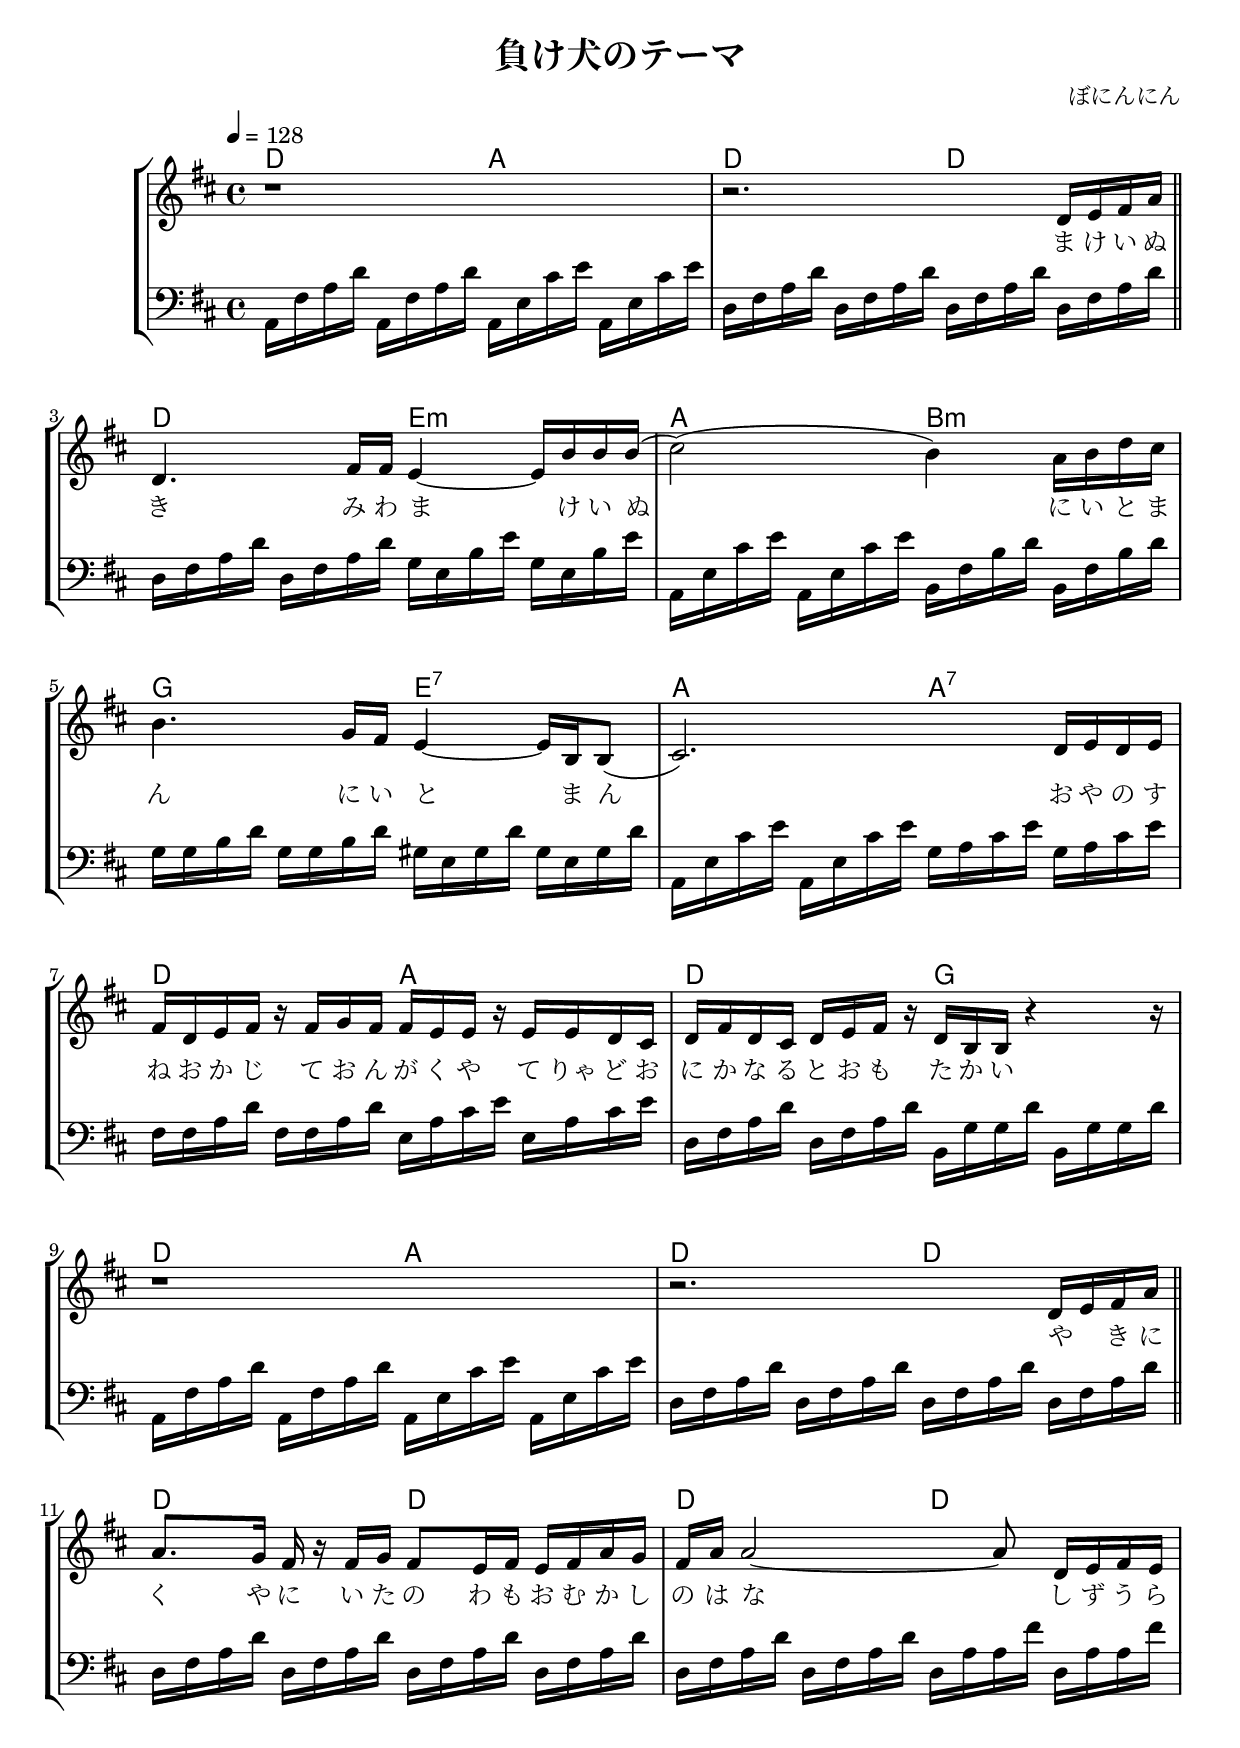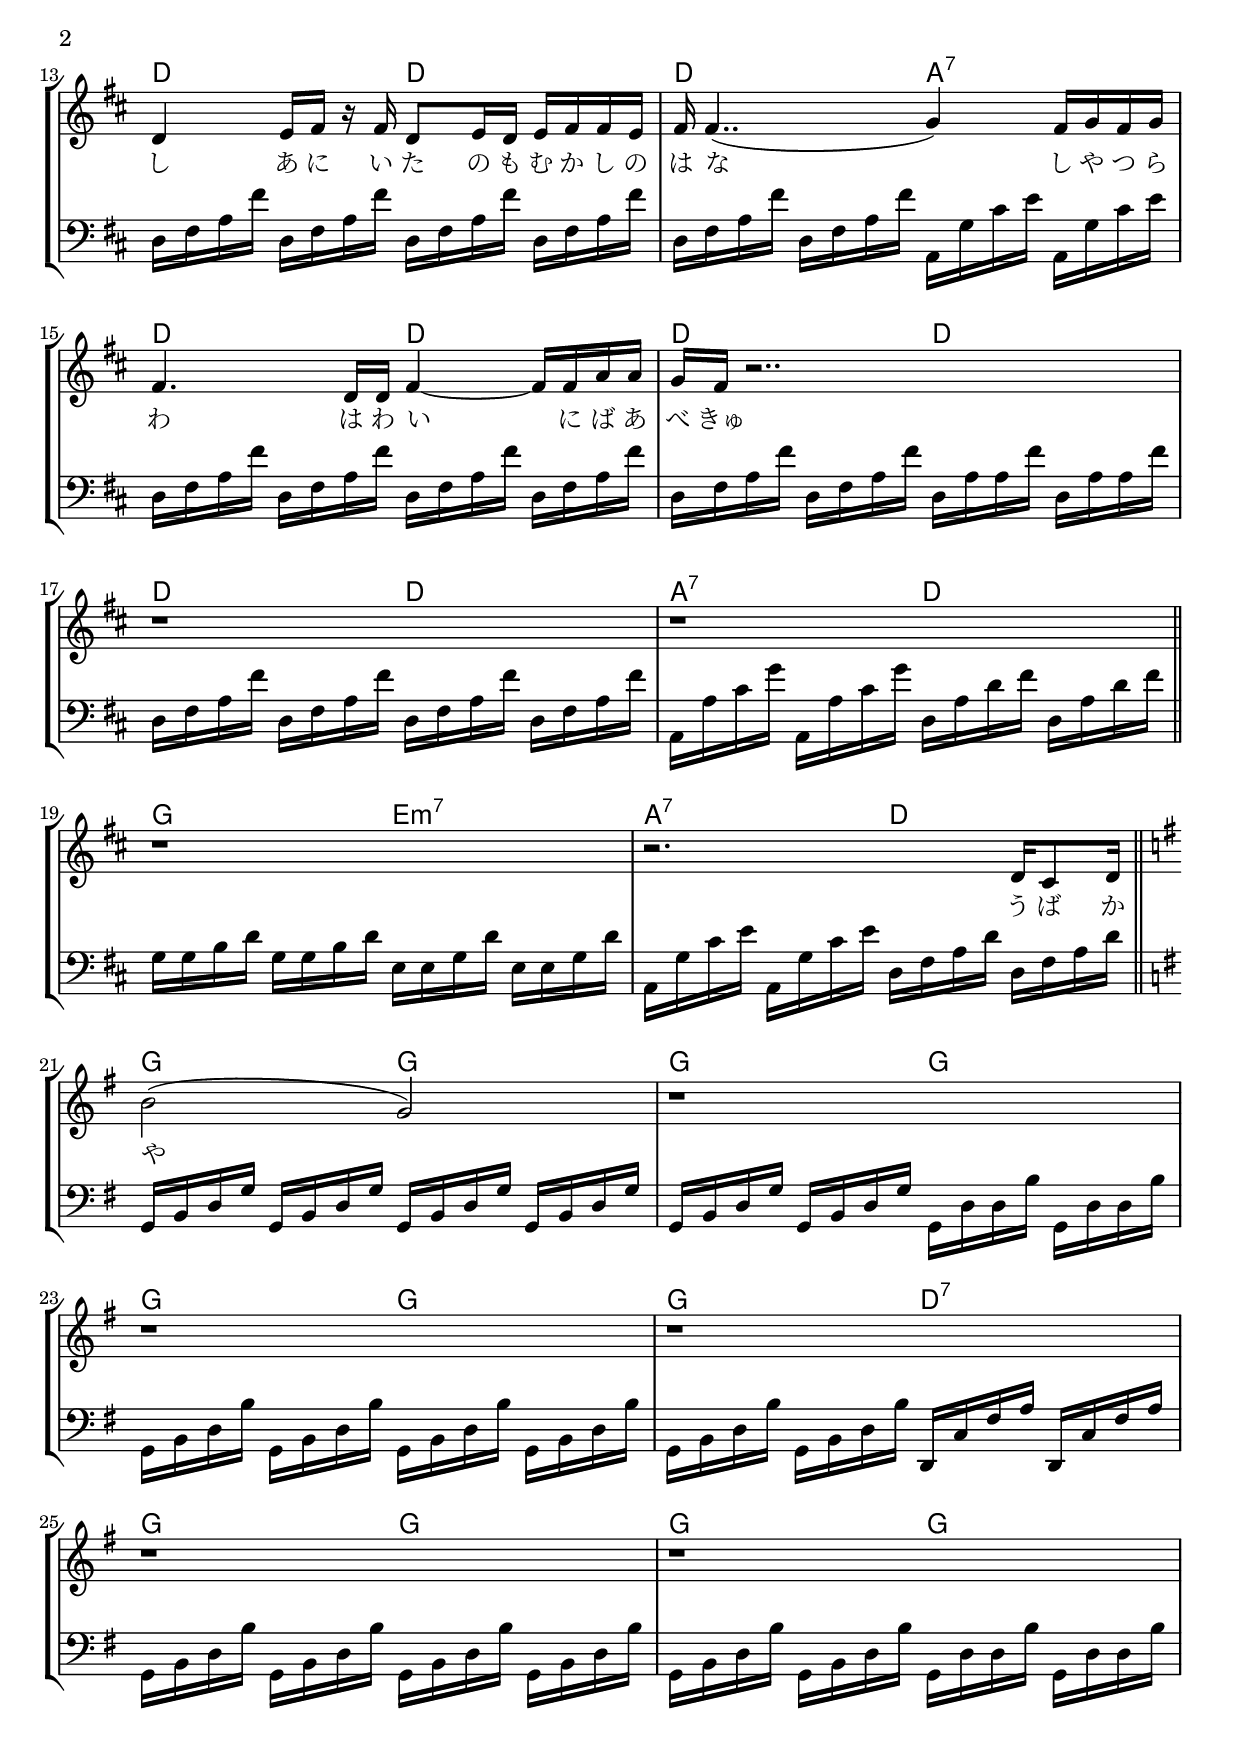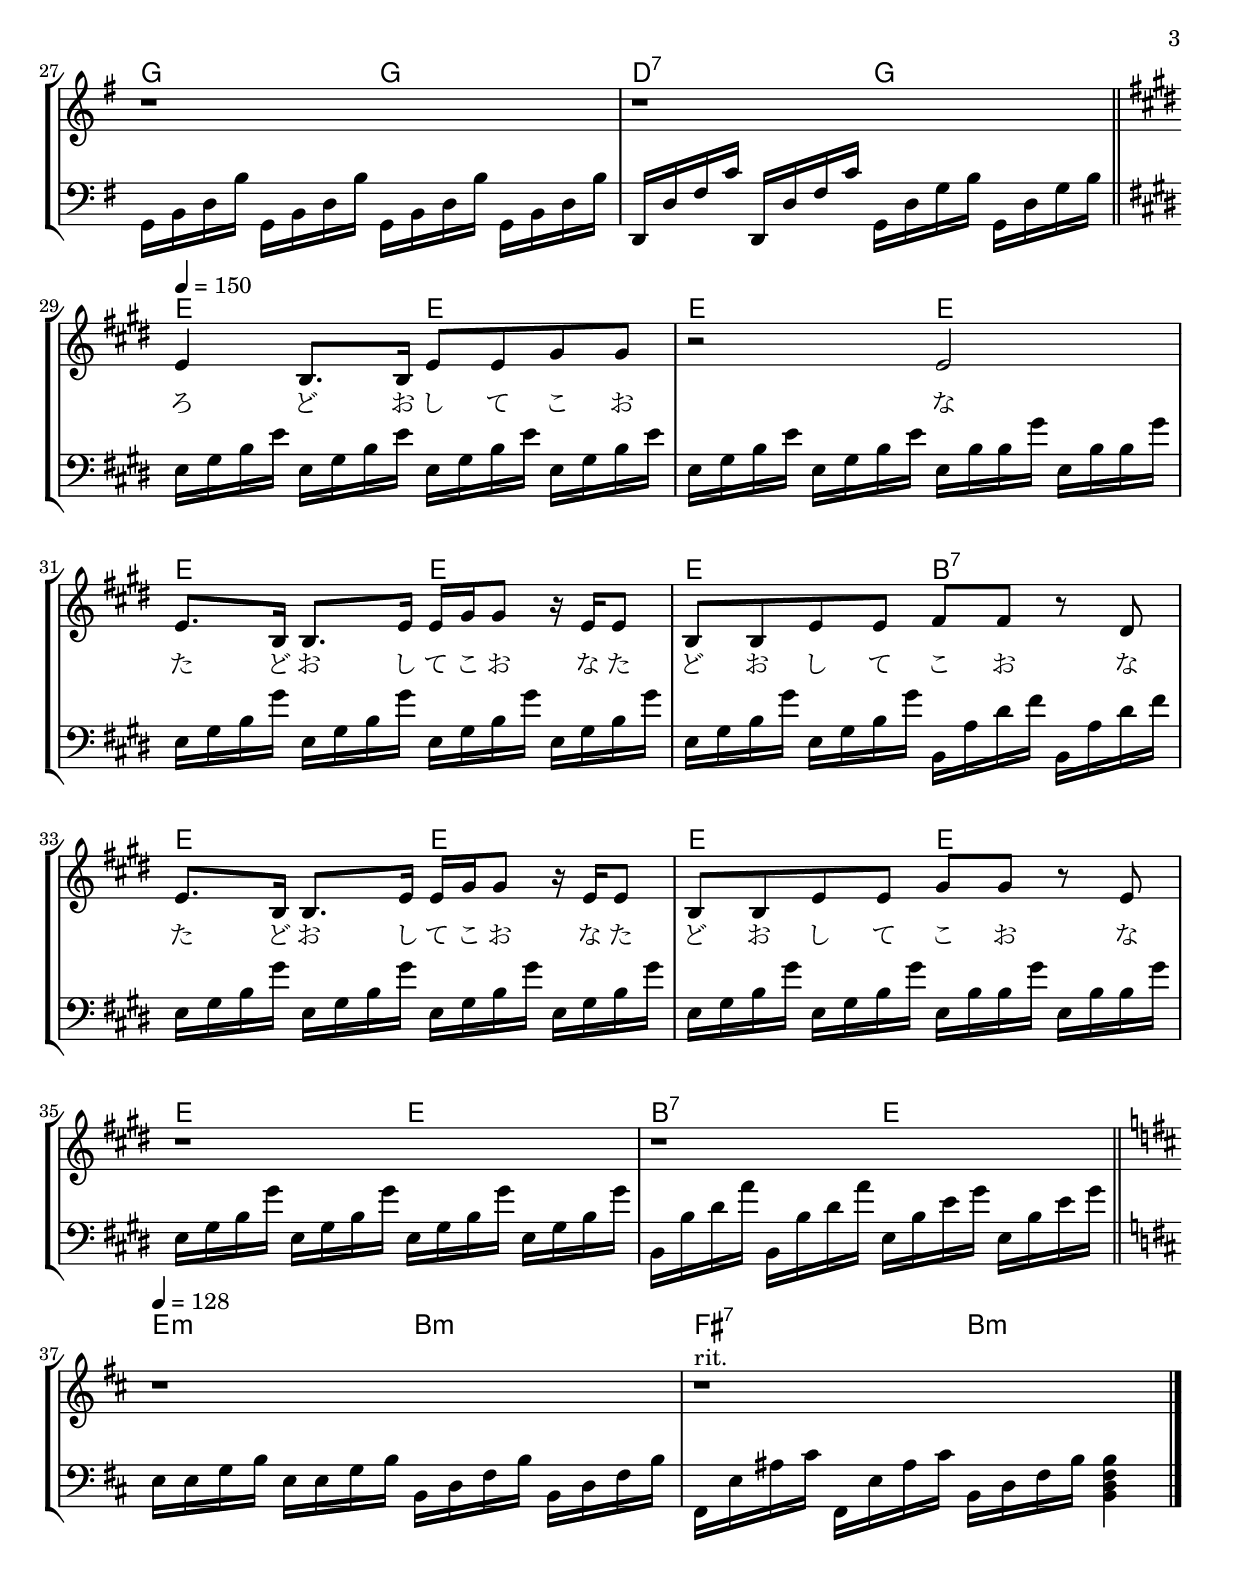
\version "2.12.1"

\header {
	title = \markup {負け犬のテーマ}
	composer = \markup \center-column {ぼにんにん}
}

harmony = \chordmode {
	d2 a d d 

	d e:m a b:m g e:7 a a:7 d a d g d a d d 

	d d d d d d d a:7 d d d d d d a:7 d 

	g e:min7 a:7 d 

	g g g g g g g d:7 g g g g g g d:7 g 

	e e e e e e e b:7 e e e e e e b:7 e 

	e:m b:m fis:7 b:m 
}

melody = {
	\key d \major
	\tempo 4 = 128
	r1 | r2. 
	\set Staff.midiInstrument = #"fss0.35"
	d'16  e'16  fis'16  a'16 
	d'4.  fis'16  fis'16  e'4~e'16  b'16  b'16  b'16 
	(cis''2)  (b'4)  a'16  b'16  d''16  cis''16 
	b'4.  g'16  fis'16  e'4~e'16  b16  b8 
	(cis'2.)  d'16  e'16  d'16  e'16 
	fis'16  d'16  e'16  fis'16  r16  fis'16  g'16  fis'16  fis'16  e'16  e'16  r16  e'16  e'16  d'16  cis'16 
	d'16  fis'16  d'16  cis'16  d'16  e'16  fis'16  r16  d'16  b16  b16  	r4~r16 r1 r2. 	\set Staff.midiInstrument = #"mmi0.42"
	d'16  e'16  fis'16  a'16 
	a'8.  g'16  fis'16  r16  fis'16  g'16  fis'8  e'16  fis'16  e'16  fis'16  a'16  g'16 
	fis'16  a'16  a'2~a'8  d'16  e'16  fis'16  e'16 
	d'4  e'16  fis'16  r16  fis'16  d'8  e'16  d'16  e'16  fis'16  fis'16  e'16 
	fis'16  fis'4..  (g'4)  fis'16  g'16  fis'16  g'16 
	fis'4.  d'16  d'16  fis'4~fis'16  fis'16  a'16  a'16 
	g'16  fis'16  	r2.. r1 r1 	r1 | r2. 
	\set Staff.midiInstrument = #"Seashore"
	d'16  cis'8  d'16 
		\key g \major
b'2  (g'2)
	r1 r1 r1 r1 r1 r1 r1 	\set Staff.midiInstrument = #"mmi0.52"
		\key e \major
	\tempo 4 = 150
 e'4  b8.  b16  e'8  e'8  gis'8  gis'8 
	r2  e'2 
	e'8.  b16  b8.  e'16  e'16  gis'16  gis'8  r16  e'16  e'8 
	b8  b8  e'8  e'8  fis'8  fis'8  r8  dis'8 
	e'8.  b16  b8.  e'16  e'16  gis'16  gis'8  r16  e'16  e'8 
	b8  b8  e'8  e'8  gis'8  gis'8  r8  e'8
	r1 r1 	\key d \major
	\tempo 4 = 128
	r1 | r1^"rit." \bar "|."
}

words = \lyricmode {
	
	ま  け  い  ぬ  き  み  わ  ま  け  い  ぬ  に  い  と  ま  ん  に  い  と  ま  ん  お  や  の  す  ね  お  か  じ  て  お  ん  が  く  や  て  りゃ  ど  お  に  か  な  る  と  お  も  た  か  い  
	や  き  に  く  や  に  い  た  の  わ  も  お  む  か  し  の  は  な  し  ず  う  ら  し  あ  に  い  た  の  も  む  か  し  の  は  な  し  や  つ  ら  わ  は  わ  い  に  ば  あ  べ  きゅ  う  
	
	ば  か  や  ろ  
	ど  お  し  て  こ  お  な  た  ど  お  し  て  こ  お  な  た  ど  お  し  て  こ  お  な  た  ど  お  し  て  こ  お  な  た  ど  お  し  て  こ  お  な  た  
	
}

tempochange = {
	\tempo 4 = 128
	r1 | r1 \bar "||"
	\tempo 4 = 128
	r1 | r1 | r1 | r1 | r1 | r1 | r1 | r1 \bar "||"
	\tempo 4 = 128
	r1 | r1 | r1 | r1 | r1 | r1 | r1 | r1 \bar "||"
	\tempo 4 = 128
	r1 | r1 \bar "||"
	\tempo 4 = 128
	r1 | r1 | r1 | r1 | r1 | r1 | r1 | r1 \bar "||"
	\tempo 4 = 150
	r1 | r1 | r1 | r1 | r1 | r1 | r1 | r1 \bar "||"
	\tempo 4 = 128
	r1 | \tempo 4 = 96 r2 \tempo 4 = 85 r2 \bar "|."
}

mainacc = {
	\clef bass
	\set Staff.midiInstrument = #"Tinkle Bell"
	\key d \major
	\tempo 4 = 128
	a,16 fis a d' a, fis a d'
	a,16 e cis' e' a, e cis' e'
	d16 fis a d' d fis a d'
	d16 fis a d' d fis a d'
	\bar "||"

	\set Staff.midiInstrument = #"Tinkle Bell"
	d16 fis a d' d fis a d'
	g16 e b e' g e b e'
	a,16 e cis' e' a, e cis' e'
	b,16 fis b d' b, fis b d'
	g16 g b d' g g b d'
	gis16 e gis d' gis e gis d'
	a,16 e cis' e' a, e cis' e'
	g16 a cis' e' g a cis' e'
	fis16 fis a d' fis fis a d'
	e16 a cis' e' e a cis' e'
	d16 fis a d' d fis a d'
	b,16 g g d' b, g g d'
	a,16 fis a d' a, fis a d'
	a,16 e cis' e' a, e cis' e'
	d16 fis a d' d fis a d'
	d16 fis a d' d fis a d'
	\bar "||"

	\set Staff.midiInstrument = #"Tinkle Bell"
	d16 fis a d' d fis a d'
	d16 fis a d' d fis a d'
	d16 fis a d' d fis a d'
	d16 a a fis' d a a fis'
	d16 fis a fis' d fis a fis'
	d16 fis a fis' d fis a fis'
	d16 fis a fis' d fis a fis'
	a,16 g cis' e' a, g cis' e'
	d16 fis a fis' d fis a fis'
	d16 fis a fis' d fis a fis'
	d16 fis a fis' d fis a fis'
	d16 a a fis' d a a fis'
	d16 fis a fis' d fis a fis'
	d16 fis a fis' d fis a fis'
	a,16 a cis' g' a, a cis' g'
	d16 a d' fis' d a d' fis'
	\bar "||"

	\set Staff.midiInstrument = #"Tinkle Bell"
	g16 g b d' g g b d'
	e16 e g d' e e g d'
	a,16 g cis' e' a, g cis' e'
	d16 fis a d' d fis a d'
	\bar "||"

	\set Staff.midiInstrument = #"Tinkle Bell"
	\key g \major
	g,16 b, d g g, b, d g
	g,16 b, d g g, b, d g
	g,16 b, d g g, b, d g
	g,16 d d b g, d d b
	g,16 b, d b g, b, d b
	g,16 b, d b g, b, d b
	g,16 b, d b g, b, d b
	d,16 c fis a d, c fis a
	g,16 b, d b g, b, d b
	g,16 b, d b g, b, d b
	g,16 b, d b g, b, d b
	g,16 d d b g, d d b
	g,16 b, d b g, b, d b
	g,16 b, d b g, b, d b
	d,16 d fis c' d, d fis c'
	g,16 d g b g, d g b
	\bar "||"

	\set Staff.midiInstrument = #"Electric Grand"
	\key e \major
	\tempo 4 = 150
	e16 gis b e' e gis b e'
	e16 gis b e' e gis b e'
	e16 gis b e' e gis b e'
	e16 b b gis' e b b gis'
	e16 gis b gis' e gis b gis'
	e16 gis b gis' e gis b gis'
	e16 gis b gis' e gis b gis'
	b,16 a dis' fis' b, a dis' fis'
	e16 gis b gis' e gis b gis'
	e16 gis b gis' e gis b gis'
	e16 gis b gis' e gis b gis'
	e16 b b gis' e b b gis'
	e16 gis b gis' e gis b gis'
	e16 gis b gis' e gis b gis'
	b,16 b dis' a' b, b dis' a'
	e16 b e' gis' e b e' gis'
	\bar "||"

	\set Staff.midiInstrument = #"Tinkle Bell"
	\key d \major
	\tempo 4 = 128
	e16 e g b e e g b
	b,16 d fis b b, d fis b
	fis,16 e ais cis' fis, e ais cis'
	b,16 d fis b <b, d fis b>4
	\bar "|."
}

subacc = {
	\clef bass
	\set Staff.midiInstrument = #"Acoustic Guitar (nylon)"
	\key d \major
	\tempo 4 = 128
	<a, fis a d'>4 <a, fis a d'>4
	<a, e cis' e'>4 <a, e cis' e'>4
	<d fis a d'>4 <d fis a d'>4
	<d fis a d'>4 <d fis a d'>4
	\bar "||"

	\set Staff.midiInstrument = #"Acoustic Guitar (nylon)"
	r2
	r2
	r2
	r2
	r2
	r2
	r2
	r2
	r2
	r2
	r2
	r2
	r2
	r2
	r2
	r2
	\bar "||"

	\set Staff.midiInstrument = #"Acoustic Guitar (nylon)"
	r2
	r2
	r2
	r2
	r2
	r2
	r2
	r2
	r2
	r2
	r2
	r2
	r2
	r2
	r2
	r2
	\bar "||"

	\set Staff.midiInstrument = #"Acoustic Guitar (nylon)"
	r2
	r2
	r2
	r2
	\bar "||"

	\set Staff.midiInstrument = #"Acoustic Guitar (nylon)"
	\key g \major
	r2
	r2
	r2
	r2
	r2
	r2
	r2
	r2
	r2
	r2
	r2
	r2
	r2
	r2
	r2
	r2
	\bar "||"

	\set Staff.midiInstrument = #"Alto Sax"
	\key e \major
	\tempo 4 = 150
	e16 <gis b e'>16 e8 <gis b e'>8 e8
	e16 <gis b e'>16 e8 <gis b e'>8 e8
	e16 <gis b e'>16 e8 <gis b e'>8 e8
	e16 <b b gis'>16 e8 <b b gis'>8 e8
	e16 <gis b gis'>16 e8 <gis b gis'>8 e8
	e16 <gis b gis'>16 e8 <gis b gis'>8 e8
	e16 <gis b gis'>16 e8 <gis b gis'>8 e8
	b,16 <a dis' fis'>16 b,8 <a dis' fis'>8 b,8
	e16 <gis b gis'>16 e8 <gis b gis'>8 e8
	e16 <gis b gis'>16 e8 <gis b gis'>8 e8
	e16 <gis b gis'>16 e8 <gis b gis'>8 e8
	e16 <b b gis'>16 e8 <b b gis'>8 e8
	e16 <gis b gis'>16 e8 <gis b gis'>8 e8
	e16 <gis b gis'>16 e8 <gis b gis'>8 e8
	b,16 <b dis' a'>16 b,8 <b dis' a'>8 b,8
	e16 <b e' gis'>16 e8 <b e' gis'>8 e8
	\bar "||"

	\set Staff.midiInstrument = #"Acoustic Guitar (nylon)"
	\key d \major
	\tempo 4 = 128
	r2
	r2
	r2
	r2
	\bar "|."
}

percA = {
	\drummode {
	cymc1  |r1  \bar "||"
	cymc1  |r1  |r1  |r1  |cymc1  |r1  |r1  |r1  \bar "||"
	cymc1  |r1  |r1  |r1  |cymc1  |r1  |r1  |r1  \bar "||"
	cymc1  |r1  \bar "||"
	r8 hh4 hh4 hh4 hh8  |r8 hh4 hh4 hh8 hh16 hh16 hh16 hh16  |r8 hh4 hh4 hh4 hh8  |r8 hh4 hh4 hh8 hh16 hh16 hh16 hh16  |r8 hh4 hh4 hh4 hh8  |r8 hh4 hh4 hh8 hh16 hh16 hh16 hh16  |r8 hh4 hh4 hh4 hh8  |r8 hh4 hh4 hh8 hh16 hh16 hh16 hh16  \bar "||"
	r1  |hh4 hh4 hh4 hh4  |r1  |hh4 hh4 hh4 hh4  |r1  |hh4 hh4 hh4 hh4  |r1  |hh4 hh4 hh2  \bar "||"
	\times 16/12{ hh8. hh8. hh8. hh8. } |\times 16/12{ r8. hh4 hh8 hh8. } \bar "|."
	}
}

percB = {
	\drummode {
	r8 hho8 hho8 hho8 hho8 hho8 hho8 hho8  |hho8 hho8 hho8 hho8 hho8 hho8 hho8 hho8  \bar "||"
	r8 hho8 hho8 hho8 hho8 hho8 hho8 hho8  |hho8 hho8 hho8 hho8 hho8 hho8 hho8 hho8  |hho8 hho8 hho8 hho8 hho8 hho8 hho8 hho8  |hho8 hho8 hho8 hho8 hho8 hho4.  |r8 hho8 hho8 hho8 hho8 hho8 hho8 hho8  |hho8 hho8 hho8 hho8 hho8 hho8 hho8 hho8  |hho8 hho8 hho8 hho8 hho8 hho8 hho8 hho8  |hho8 hho8 hho8 hho8 hho8 hho4.  \bar "||"
	r8 hho8 hho8 hho8 hho8 hho8 hho8 hho8  |hho8 hho8 hho8 hho8 hho8 hho8 hho8 hho8  |hho8 hho8 hho8 hho8 hho8 hho8 hho8 hho8  |hho8 hho8 hho8 hho8 hho8 hho4.  |r8 hho8 hho8 hho8 hho8 hho8 hho8 hho8  |hho8 hho8 hho8 hho8 hho8 hho8 hho8 hho8  |hho8 hho8 hho8 hho8 hho8 hho8 hho8 hho8  |hho8 hho8 hho8 hho8 hho8 hho4.  \bar "||"
	r8 hho8 hho8 hho8 hho8 hho8 hho8 hho8  |hho8 hho8 hho8 hho8 hho8 hho8 hho8 hho8  \bar "||"
	r8 sn4 sn4 sn4 sn8  |r8 sn4 sn4 sn8 sn16 sn16 sn16 sn16  |r8 sn4 sn4 sn4 sn8  |r8 sn4 sn4 sn8 sn16 sn16 sn16 sn16  |r8 sn4 sn4 sn4 sn8  |r8 sn4 sn4 sn8 sn16 sn16 sn16 sn16  |r8 sn4 sn4 sn4 sn8  |r8 sn4 sn4 sn8 sn16 sn16 sn16 sn16  \bar "||"
	sn4 sn4 sn4 sn4  |r4 sn2 sn8. sn16  |sn4 sn4 sn4 sn4  |r4 sn2 sn8. sn16  |sn4 sn4 sn4 sn4  |r4 sn2 sn8. sn16  |sn4 sn4 sn4 sn4  |r4 sn4 r16 sn16 sn16 sn16 sn16 sn16 sn16 sn16  \bar "||"
	\times 16/12{ r8. sn4. sn8. } |\times 16/12{ sn16 sn4 r16 sn8 sn4 } \bar "|."
	}
}

percC = {
	\drummode {
	r1  |r1  \bar "||"
	r1  |r1  |r1  |r2. hh4  |r1  |r1  |r1  |r2. hh4  \bar "||"
	r1  |r1  |r1  |r2. hh4  |r1  |r1  |r1  |r2. hh4  \bar "||"
	r1  |r1  \bar "||"
	bd16 bd4. r16 bd16 bd8. bd4  |r1  |bd16 bd4. r16 bd16 bd8. bd4  |r1  |bd16 bd4. r16 bd16 bd8. bd4  |r1  |bd16 bd4. r16 bd16 bd8. bd4  |r1  \bar "||"
	bd16 bd16 bd16 bd16 bd16 bd16 bd16 bd16 bd16 bd16 bd16 bd16 bd16 bd16 bd16 bd16  |bd8 bd8 bd8 bd8 bd8 bd8 bd8 bd8  |bd16 bd16 bd16 bd16 bd16 bd16 bd16 bd16 bd16 bd16 bd16 bd16 bd16 bd16 bd16 bd16  |bd8 bd8 bd8 bd8 bd8 bd8 bd8 bd8  |bd16 bd16 bd16 bd16 bd16 bd16 bd16 bd16 bd16 bd16 bd16 bd16 bd16 bd16 bd16 bd16  |bd8 bd8 bd8 bd8 bd8 bd8 bd8 bd8  |bd16 bd16 bd16 bd16 bd16 bd16 bd16 bd16 bd16 bd16 bd16 bd16 bd16 bd16 bd16 bd16  |bd8 bd8 bd8 bd8 bd8 bd8 bd8 bd8  \bar "||"
	\times 16/12{ bd4 r16 bd16 bd4. } |\times 16/12{ r8 bd16 bd8 bd16 bd8 bd16 bd8 bd16 } \bar "|."
	}
}

percD = {
	\drummode {
	r8 sn4 sn4 sn4 sn8  |r8 sn4 sn4 sn4 sn8  \bar "||"
	r8 sn4 sn4 sn4 sn8  |r8 sn4 sn4 sn4 sn8  |r8 sn4 sn4 sn4 sn8  |r8 sn4 sn4 sn8. sn16 sn16 sn16  |r8 sn4 sn4 sn4 sn8  |r8 sn4 sn4 sn4 sn8  |r8 sn4 sn4 sn4 sn8  |r8 sn4 sn4 sn8. sn16 sn16 sn16  \bar "||"
	r8 sn4 sn4 sn4 sn8  |r8 sn4 sn4 sn4 sn8  |r8 sn4 sn4 sn4 sn8  |r8 sn4 sn4 sn8. sn16 sn16 sn16  |r8 sn4 sn4 sn4 sn8  |r8 sn4 sn4 sn4 sn8  |r8 sn4 sn4 sn4 sn8  |r8 sn4 sn4 sn8. sn16 sn16 sn16  \bar "||"
	r8 sn4 sn4 sn4 sn8  |r8 sn4 sn4 sn4 sn8  \bar "||"
	r2 r16 cymc16 cymc4.  |r4 cymc16 cymc2 cymc8.  |r2 r16 cymc16 cymc4.  |r4 cymc16 cymc2 cymc8.  |r2 r16 cymc16 cymc4.  |r4 cymc16 cymc2 cymc8.  |r2 r16 cymc16 cymc4.  |r4 cymc16 cymc2 cymc8.  \bar "||"
	r1  |r8 hho4 hho4 hho4 hho8  |r1  |r8 hho4 hho4 hho4 hho8  |r1  |r8 hho4 hho4 hho4 hho8  |r1  |r8 hho4 hho2 r8  \bar "||"
	\times 16/12{ r8 hhp8. hhp8. hhp8. hhp16 } |\times 16/12{ r4 r16 hhp4 r16 hhp8 } \bar "|."
	}
}

percE = {
	\drummode {
	bd4 bd16 bd8. bd8. bd8 bd8.  |bd4 bd16 bd8. bd16 bd8 bd8 bd8.  \bar "||"
	bd4 bd16 bd8. bd8. bd8 bd8.  |bd4 bd16 bd8. bd16 bd8 bd8 bd8.  |bd4 bd16 bd8. bd8. bd8 bd8.  |bd4 bd16 bd8. bd16 bd8. bd4  |bd4 bd16 bd8. bd8. bd8 bd8.  |bd4 bd16 bd8. bd16 bd8 bd8 bd8.  |bd4 bd16 bd8. bd8. bd8 bd8.  |bd4 bd16 bd8. bd16 bd8. bd4  \bar "||"
	bd4 bd16 bd8. bd8. bd8 bd8.  |bd4 bd16 bd8. bd16 bd8 bd8 bd8.  |bd4 bd16 bd8. bd8. bd8 bd8.  |bd4 bd16 bd8. bd16 bd8. bd4  |bd4 bd16 bd8. bd8. bd8 bd8.  |bd4 bd16 bd8. bd16 bd8 bd8 bd8.  |bd4 bd16 bd8. bd8. bd8 bd8.  |bd4 bd16 bd8. bd16 bd8. bd4  \bar "||"
	bd4 bd16 bd8. bd8. bd8 bd8.  |bd4 bd16 bd8. bd16 bd8 bd8 bd8.  \bar "||"
	r1  |tomfh16 tomfh2. r8.  |r1  |tomfh16 tomfh2. r8.  |r1  |tomfh16 tomfh2. r8.  |r1  |tomfh16 tomfh2. r8.  \bar "||"
	cymc4 cymc4 cymc4 cymc4  |r1 |cymc4 cymc4 cymc4 cymc4  |r1 |cymc4 cymc4 cymc4 cymc4  |r1 |cymc4 cymc4 cymc4 cymc4  |r1 \bar "||"
	\times 16/12{ r2. } |\times 16/12{ r2 r8. hho16 } \bar "|."
	}
}

percF = {
	\drummode {
	r1 | r1 \bar "||"
	r1 | r1 | r1 | r1 | r1 | r1 | r1 | r1 \bar "||"
	r1 | r1 | r1 | r1 | r1 | r1 | r1 | r1 \bar "||"
	r1 | r1 \bar "||"
	r2 r8 rb4 rb8  |r1  |r2 r8 rb4 rb8  |r1  |r2 r8 rb4 rb8  |r1  |r2 r8 rb4 rb8  |r1  \bar "||"
	r8 tommh2 tommh8. tommh16 tommh8  |r1 |r8 tommh2 tommh8. tommh16 tommh8  |r1 |r8 tommh2 tommh8. tommh16 tommh8  |r1 |r8 tommh2 tommh8. tommh16 tommh8  |r1 \bar "||"
	r1 | r1 \bar "|."
	}
}

percG = {
	\drummode {
	r1 | r1 \bar "||"
	r1 | r1 | r1 | r1 | r1 | r1 | r1 | r1 \bar "||"
	r1 | r1 | r1 | r1 | r1 | r1 | r1 | r1 \bar "||"
	r1 | r1 \bar "||"
	r4. hc16 hc2 r16  |r4 r16 hc8. hc16 hc4. r16  |r4. hc16 hc2 r16  |r4 r16 hc8. hc16 hc4. r16  |r4. hc16 hc2 r16  |r4 r16 hc8. hc16 hc4. r16  |r4. hc16 hc2 r16  |r4 r16 hc8. hc16 hc4. r16  \bar "||"
	r4. toml16 toml2 toml16  |r1 |r4. toml16 toml2 toml16  |r1 |r4. toml16 toml2 toml16  |r1 |r4. toml16 toml2 toml16  |r1 \bar "||"
	r1 | r1 \bar "|."
	}
}

percH = {
	\drummode {
	r1 | r1 \bar "||"
	r1 | r1 | r1 | r1 | r1 | r1 | r1 | r1 \bar "||"
	r1 | r1 | r1 | r1 | r1 | r1 | r1 | r1 \bar "||"
	r1 | r1 \bar "||"
	r8. cymr16 cymr2 r16 cymr8.  |r16 cymr4 r16 cymr4 r16 cymr8 cymr8.  |r8. cymr16 cymr2 r16 cymr8.  |r16 cymr4 r16 cymr4 r16 cymr8 cymr8.  |r8. cymr16 cymr2 r16 cymr8.  |r16 cymr4 r16 cymr4 r16 cymr8 cymr8.  |r8. cymr16 cymr2 r16 cymr8.  |r16 cymr4 r16 cymr4 r16 cymr8 cymr8.  \bar "||"
	r1 | r1 | r1 | r1 | r1 | r1 | r1 | r1 \bar "||"
	r1 | r1 \bar "|."
	}
}

\score {
	<<
		\new StaffGroup <<
			\new ChordNames {\harmony}
			\new Voice = "melody" {\melody}
			\new Lyrics \lyricsto "melody" \words
			\new Staff = "mainacc" {\mainacc}
		>>
	>>
	\layout { }
}
